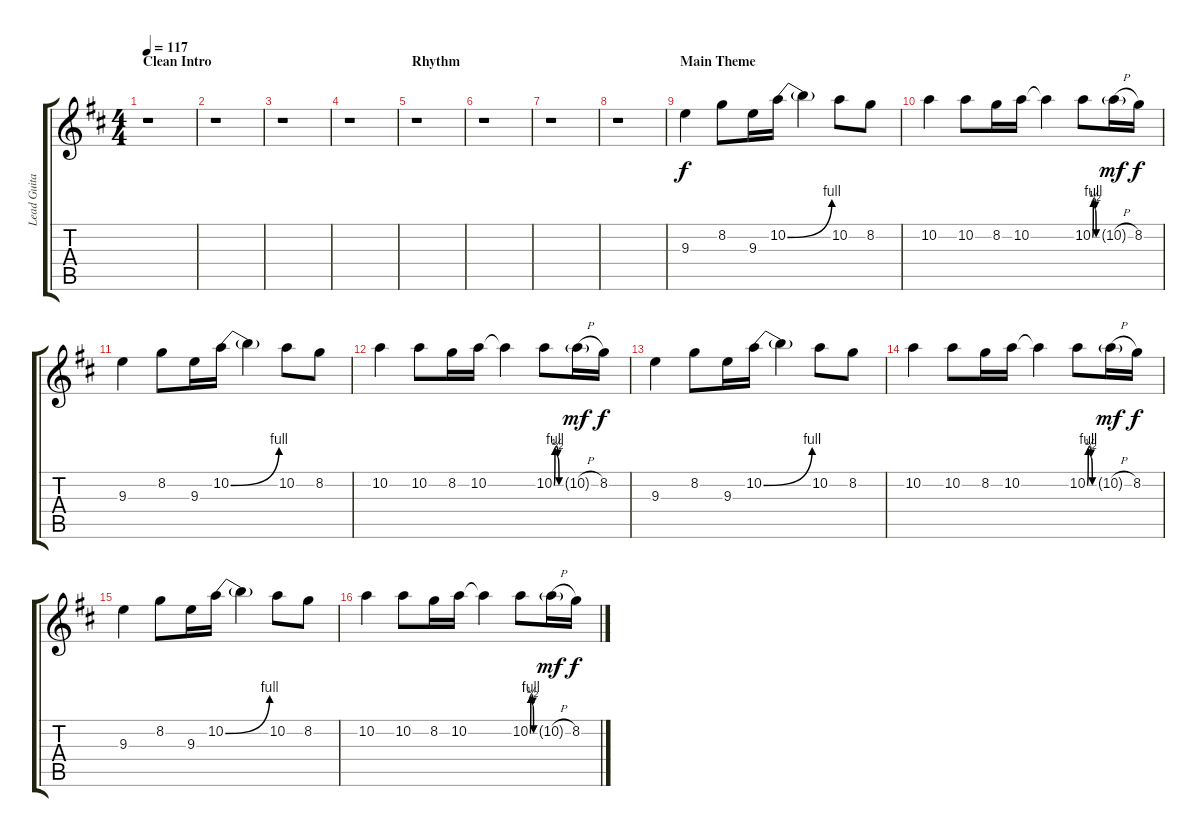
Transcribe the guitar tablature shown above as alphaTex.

\track ("Lead Guitar" "Lead Guita") {instrument overdrivenguitar}
\staff {score tabs}
\tuning (E4 B3 G3 D3 A2 E2) {hide}
\ts (4 4)
\section ("" "Clean Intro")
\tempo 117
\clef g2
\ks d
r.1{dy f instrument overdrivenguitar} |
r.1 |
r.1 |
r.1 |
\section ("" "Rhythm")
r.1 |
r.1 |
r.1 |
r.1 |
\section ("" "Main Theme")
9.3.4 8.2.8 9.3.16 10.2{be (bend 0 0 60 4)}.16 10.2{t}.4 10.2.8 8.2.8 |
10.2.4 10.2.8 8.2.16 10.2.16 10.2{t}.4 10.2{be (custom 0 0 9 4 15 4 30 4 33 2 36 2 45 0 60 0)}.8 10.2{h g}.16{dy mf} 8.2.16{dy f} |
9.3.4 8.2.8 9.3.16 10.2{be (bend 0 0 60 4)}.16 10.2{t}.4 10.2.8 8.2.8 |
10.2.4 10.2.8 8.2.16 10.2.16 10.2{t}.4 10.2{be (custom 0 0 9 4 15 4 30 4 33 2 36 2 45 0 60 0)}.8 10.2{h g}.16{dy mf} 8.2.16{dy f} |
9.3.4 8.2.8 9.3.16 10.2{be (bend 0 0 60 4)}.16 10.2{t}.4 10.2.8 8.2.8 |
10.2.4 10.2.8 8.2.16 10.2.16 10.2{t}.4 10.2{be (custom 0 0 9 4 15 4 30 4 33 2 36 2 45 0 60 0)}.8 10.2{h g}.16{dy mf} 8.2.16{dy f} |
9.3.4 8.2.8 9.3.16 10.2{be (bend 0 0 60 4)}.16 10.2{t}.4 10.2.8 8.2.8 |
10.2.4 10.2.8 8.2.16 10.2.16 10.2{t}.4 10.2{be (custom 0 0 9 4 15 4 30 4 33 2 36 2 45 0 60 0)}.8 10.2{h g}.16{dy mf} 8.2.16{dy f}
